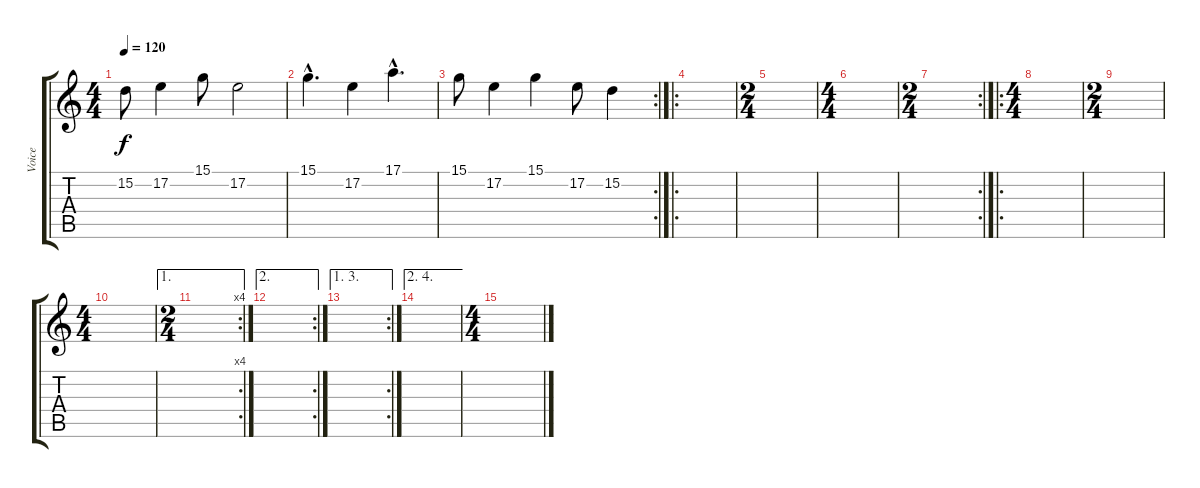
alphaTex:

\track ("Voice" "Voice") {instrument tuba}
\staff {score tabs}
\tuning (E4 B3 G3 D3 A2 E2) {hide}
\ts (4 4)
\tempo 120
\clef g2
\ks c
15.2.8{dy f} 17.2.4 15.1.8 17.2.2 |
15.1{hac}.4{d} 17.2.4 17.1{hac}.4{d} |
\rc 2
15.1.8 17.2.4 15.1.4 17.2.8 15.2.4 |
\ro
|
\ts (2 4)
|
\ts (4 4)
|
\rc 2
\ts (2 4)
|
\ro
\ts (4 4)
|
\ts (2 4)
|
\ts (4 4)
|
\ae 1
\rc 4
\ts (2 4)
|
\ae 2
\rc 2
|
\ae (1 3)
\rc 2
|
\ae (2 4)
|
\ts (4 4)
